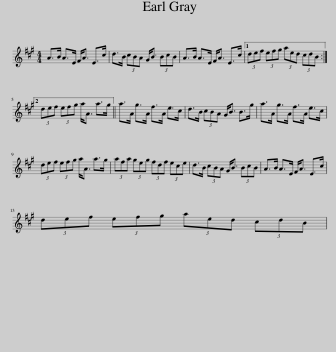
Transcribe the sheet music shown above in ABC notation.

X:1
L:1/8
M:4/4
I:linebreak $
K:A
V:1 treble
V:1
 A>B A>E F<A E>c | d>B (3cBA G<B (3BcB | A>B A>E F<A E>c |1 (3def (3efg (3aed (3cdB :|2$ (3def (3efg a<A a>g || %5
 a>A g>A f>A e>c | d>B (3cBA G<B B>g | a>A g>A f>A e>c |$ (3def (3efg a<A a>g | (3afa (3geg (3fdf (3ece | %10
 d>B (3cBA G<B (3BcB | A>B A>E F<A E>c |$ (3def (3efg (3aed (3cdB | %13
